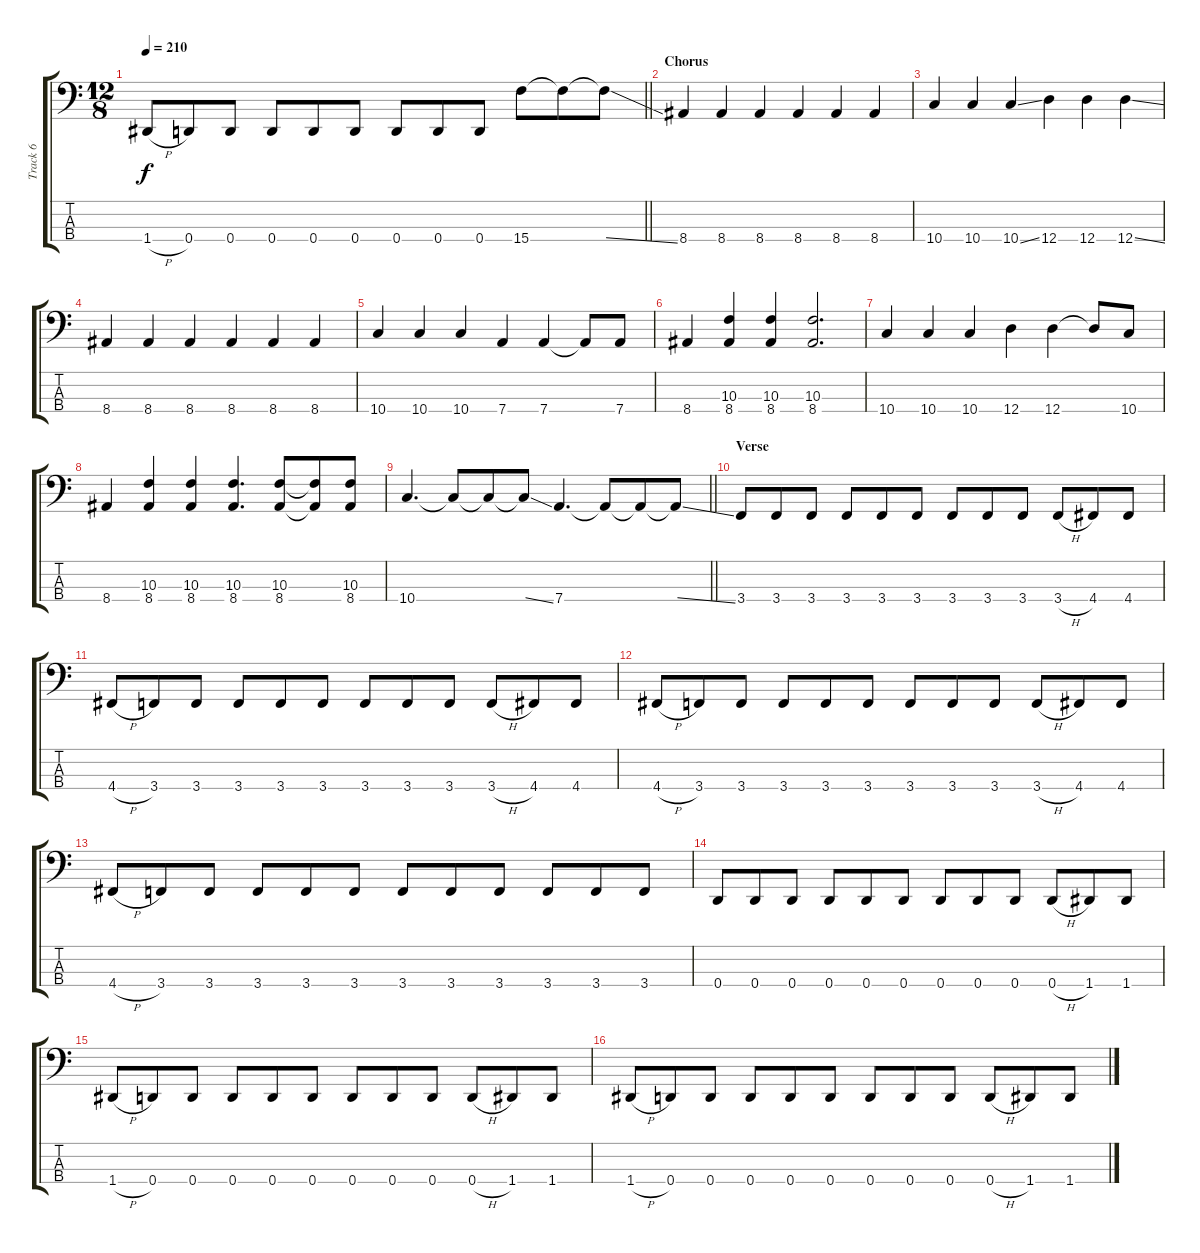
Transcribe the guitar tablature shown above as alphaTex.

\track ("Track 6" "Track 6") {instrument electricbassfinger}
\staff {score tabs}
\tuning (F2 C2 G1 D1) {hide}
\ts (12 8)
\tempo 210
\clef f4
\barLineRight lightlight
\ks c
1.4{h}.8{dy f} 0.4.8 0.4.8 0.4.8 0.4.8 0.4.8 0.4.8 0.4.8 0.4.8 15.4.8 15.4{t}.8 15.4{ss t}.8 |
\section ("" "Chorus")
8.4.4 8.4.4 8.4.4 8.4.4 8.4.4 8.4.4 |
10.4.4 10.4.4 10.4{ss}.4 12.4.4 12.4.4 12.4{ss}.4 |
8.4.4 8.4.4 8.4.4 8.4.4 8.4.4 8.4.4 |
10.4.4 10.4.4 10.4.4 7.4.4 7.4.4 7.4{t}.8 7.4.8 |
8.4.4 (10.3 8.4).4 (10.3 8.4).4 (10.3 8.4).2{d} |
10.4.4 10.4.4 10.4.4 12.4.4 12.4.4 12.4{t}.8 10.4.8 |
8.4.4 (10.3 8.4).4 (10.3 8.4).4 (10.3 8.4).4{d} (10.3 8.4).8 (10.3{t} 8.4{t}).8 (10.3 8.4).8 |
\barLineRight lightlight
10.4.4{d} 10.4{t}.8 10.4{t}.8 10.4{ss t}.8 7.4.4{d} 7.4{t}.8 7.4{t}.8 7.4{ss t}.8 |
\section ("" "Verse")
3.4.8 3.4.8 3.4.8 3.4.8 3.4.8 3.4.8 3.4.8 3.4.8 3.4.8 3.4{h}.8 4.4.8 4.4.8 |
4.4{h}.8 3.4.8 3.4.8 3.4.8 3.4.8 3.4.8 3.4.8 3.4.8 3.4.8 3.4{h}.8 4.4.8 4.4.8 |
4.4{h}.8 3.4.8 3.4.8 3.4.8 3.4.8 3.4.8 3.4.8 3.4.8 3.4.8 3.4{h}.8 4.4.8 4.4.8 |
4.4{h}.8 3.4.8 3.4.8 3.4.8 3.4.8 3.4.8 3.4.8 3.4.8 3.4.8 3.4.8 3.4.8 3.4.8 |
0.4.8 0.4.8 0.4.8 0.4.8 0.4.8 0.4.8 0.4.8 0.4.8 0.4.8 0.4{h}.8 1.4.8 1.4.8 |
1.4{h}.8 0.4.8 0.4.8 0.4.8 0.4.8 0.4.8 0.4.8 0.4.8 0.4.8 0.4{h}.8 1.4.8 1.4.8 |
1.4{h}.8 0.4.8 0.4.8 0.4.8 0.4.8 0.4.8 0.4.8 0.4.8 0.4.8 0.4{h}.8 1.4.8 1.4.8
